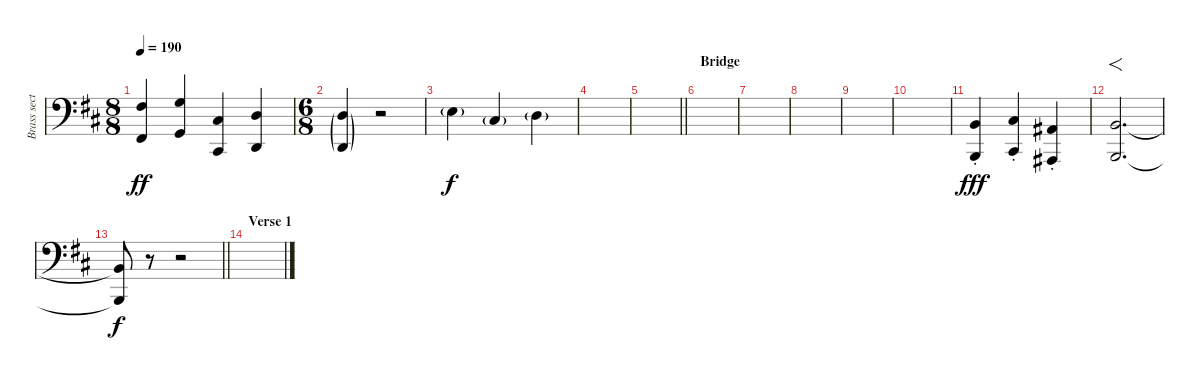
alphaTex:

\track ("Brass section" "Brass sect") {instrument brasssection}
\staff {score}
\tuning (Db4 Ab3 E3 B2 Gb2 A1) {hide}
\ts (8 8)
\tempo 190
\clef f4
\ks bminor
(2.3 0.5).4{dy ff} (3.3 1.5).4 (2.4 4.6).4 (3.4 5.6).4 |
\ts (6 8)
(3.4{g} 5.6{g}).4 r.2 |
0.3{g}.4{dy f} 2.4{g}.4 3.4{g}.4 |
|
\barLineRight lightlight
|
\section ("" "Bridge")
|
|
|
|
|
(0.4{st} 2.6{st}).4{dy fff} (2.4{st} 4.6{st}).4 (4.5{st} 1.6{st}).4 |
(0.4 2.6).2{f d} |
\barLineRight lightlight
(0.4{t} 2.6{t}).8{dy f} r.8 r.2 |
\section ("" "Verse 1")
